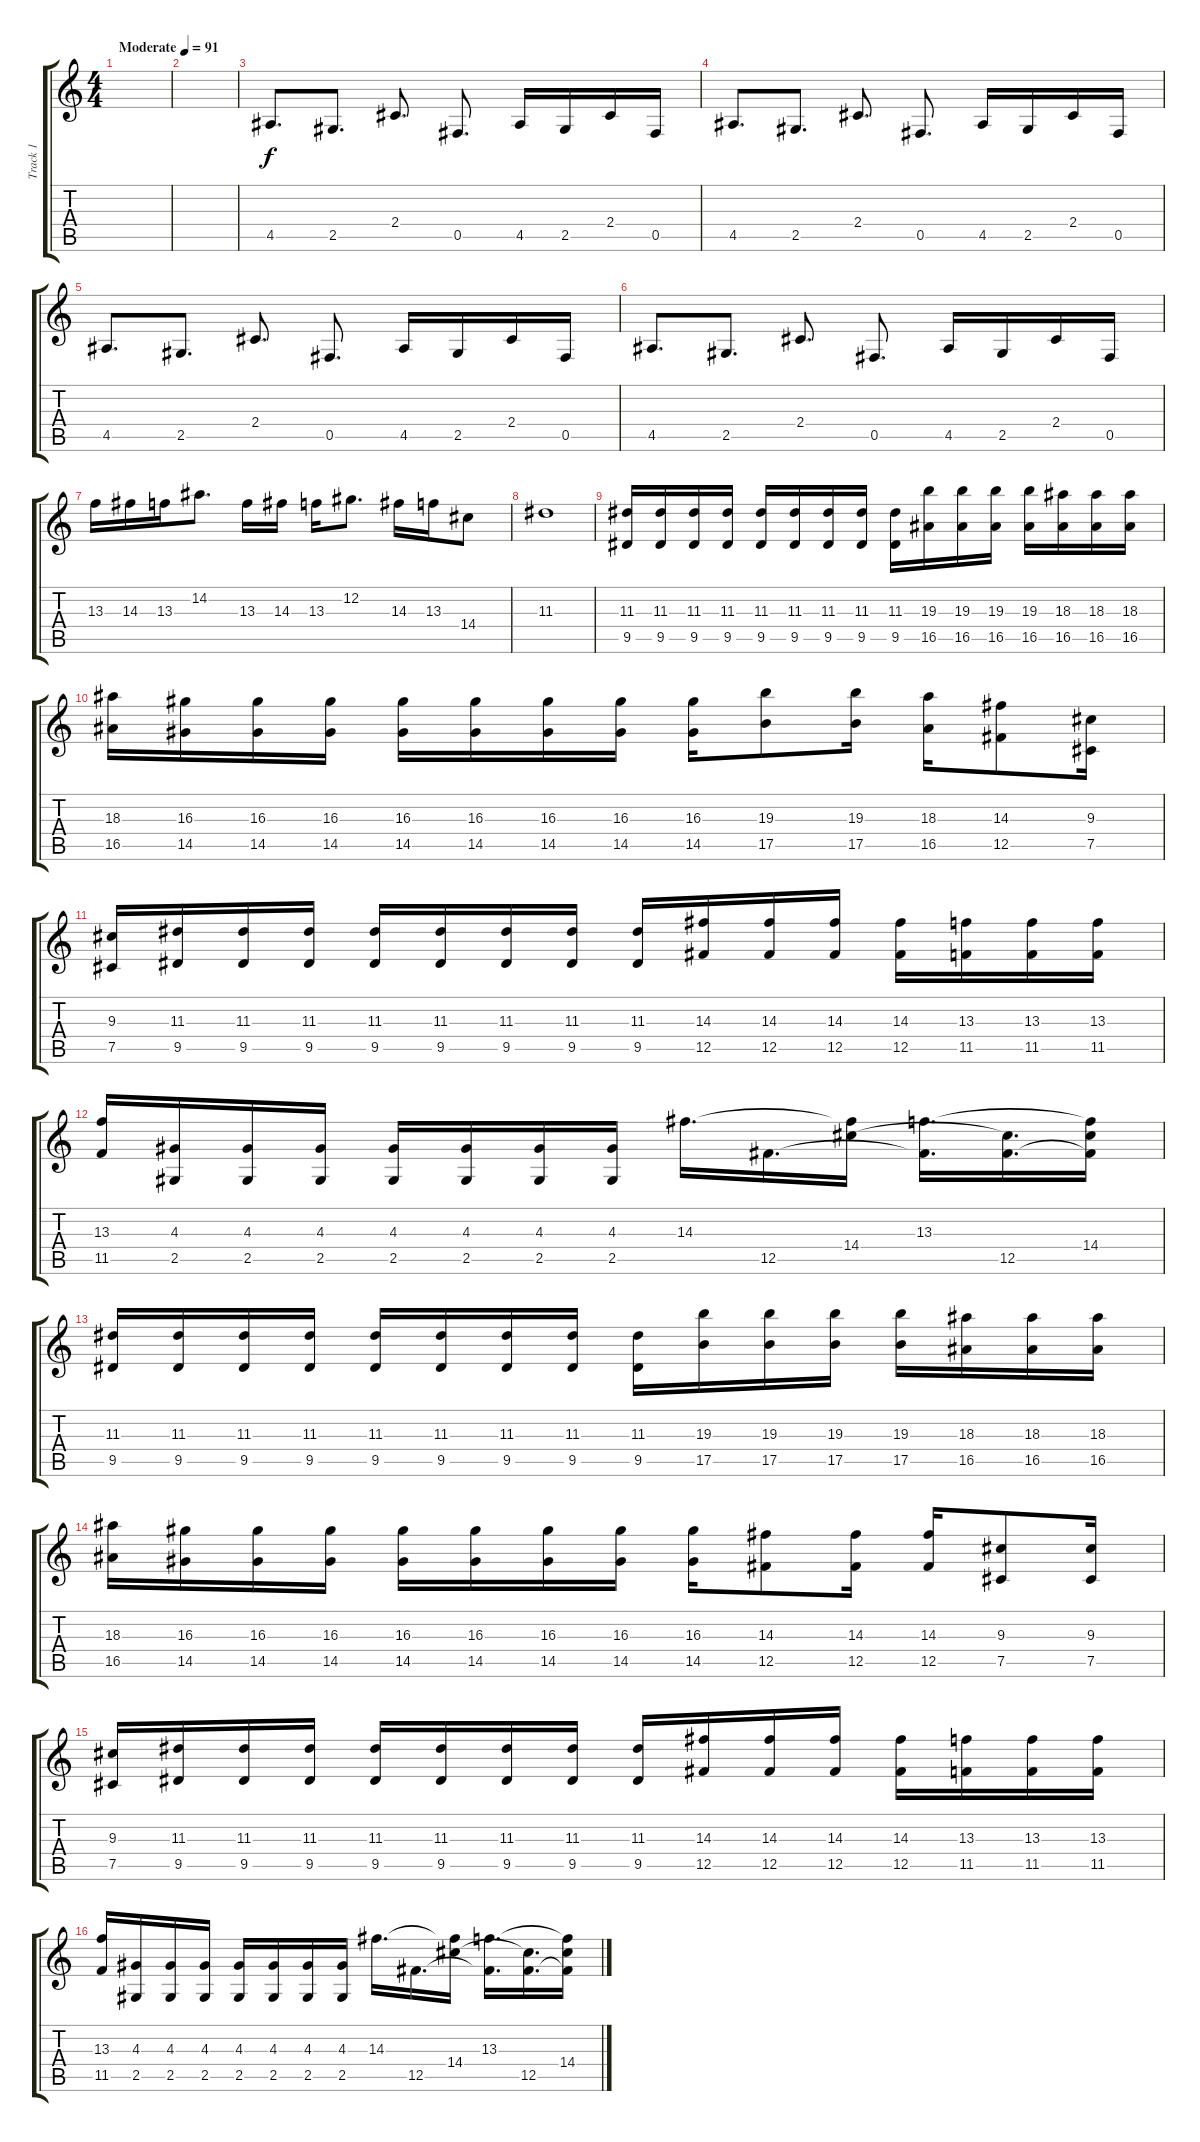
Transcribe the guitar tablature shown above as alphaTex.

\track ("Track 1" "Track 1") {instrument distortionguitar}
\staff {score tabs}
\tuning (Db4 Ab3 E3 B2 Gb2 B1) {hide}
\ts (4 4)
\tempo (91 "Moderate")
\clef g2
\ks c
|
|
4.5.8{d} 2.5.8{d} 2.4.8{d} 0.5.8{d} 4.5.16 2.5.16 2.4.16 0.5.16 |
4.5.8{d} 2.5.8{d} 2.4.8{d} 0.5.8{d} 4.5.16 2.5.16 2.4.16 0.5.16 |
4.5.8{d} 2.5.8{d} 2.4.8{d} 0.5.8{d} 4.5.16 2.5.16 2.4.16 0.5.16 |
4.5.8{d} 2.5.8{d} 2.4.8{d} 0.5.8{d} 4.5.16 2.5.16 2.4.16 0.5.16 |
13.3.16 14.3.16 13.3.16 14.2.8{d} 13.3.16 14.3.16 13.3.16 12.2.8{d} 14.3.16 13.3.16 14.4.8 |
11.3.1 |
(11.3 9.5).16 (11.3 9.5).16 (11.3 9.5).16 (11.3 9.5).16 (11.3 9.5).16 (11.3 9.5).16 (11.3 9.5).16 (11.3 9.5).16 (11.3 9.5).16 (19.3 16.5).16 (19.3 16.5).16 (19.3 16.5).16 (19.3 16.5).16 (18.3 16.5).16 (18.3 16.5).16 (18.3 16.5).16 |
(18.3 16.5).16 (16.3 14.5).16 (16.3 14.5).16 (16.3 14.5).16 (16.3 14.5).16 (16.3 14.5).16 (16.3 14.5).16 (16.3 14.5).16 (16.3 14.5).16 (19.3 17.5).8 (19.3 17.5).16 (18.3 16.5).16 (14.3 12.5).8 (9.3 7.5).16 |
(9.3 7.5).16 (11.3 9.5).16 (11.3 9.5).16 (11.3 9.5).16 (11.3 9.5).16 (11.3 9.5).16 (11.3 9.5).16 (11.3 9.5).16 (11.3 9.5).16 (14.3 12.5).16 (14.3 12.5).16 (14.3 12.5).16 (14.3 12.5).16 (13.3 11.5).16 (13.3 11.5).16 (13.3 11.5).16 |
(13.3 11.5).16 (4.3 2.5).16 (4.3 2.5).16 (4.3 2.5).16 (4.3 2.5).16 (4.3 2.5).16 (4.3 2.5).16 (4.3 2.5).16 14.3.16{d} 12.5.16{d} (14.3{t} 14.4).16 (13.3 12.5{t}).16{d} (14.4{t} 12.5).16{d} (13.3{t} 14.4 12.5{t}).16 |
(11.3 9.5).16 (11.3 9.5).16 (11.3 9.5).16 (11.3 9.5).16 (11.3 9.5).16 (11.3 9.5).16 (11.3 9.5).16 (11.3 9.5).16 (11.3 9.5).16 (19.3 17.5).16 (19.3 17.5).16 (19.3 17.5).16 (19.3 17.5).16 (18.3 16.5).16 (18.3 16.5).16 (18.3 16.5).16 |
(18.3 16.5).16 (16.3 14.5).16 (16.3 14.5).16 (16.3 14.5).16 (16.3 14.5).16 (16.3 14.5).16 (16.3 14.5).16 (16.3 14.5).16 (16.3 14.5).16 (14.3 12.5).8 (14.3 12.5).16 (14.3 12.5).16 (9.3 7.5).8 (9.3 7.5).16 |
(9.3 7.5).16 (11.3 9.5).16 (11.3 9.5).16 (11.3 9.5).16 (11.3 9.5).16 (11.3 9.5).16 (11.3 9.5).16 (11.3 9.5).16 (11.3 9.5).16 (14.3 12.5).16 (14.3 12.5).16 (14.3 12.5).16 (14.3 12.5).16 (13.3 11.5).16 (13.3 11.5).16 (13.3 11.5).16 |
(13.3 11.5).16 (4.3 2.5).16 (4.3 2.5).16 (4.3 2.5).16 (4.3 2.5).16 (4.3 2.5).16 (4.3 2.5).16 (4.3 2.5).16 14.3.16{d} 12.5.16{d} (14.3{t} 14.4).16 (13.3 12.5{t}).16{d} (14.4{t} 12.5).16{d} (13.3{t} 14.4 12.5{t}).16
